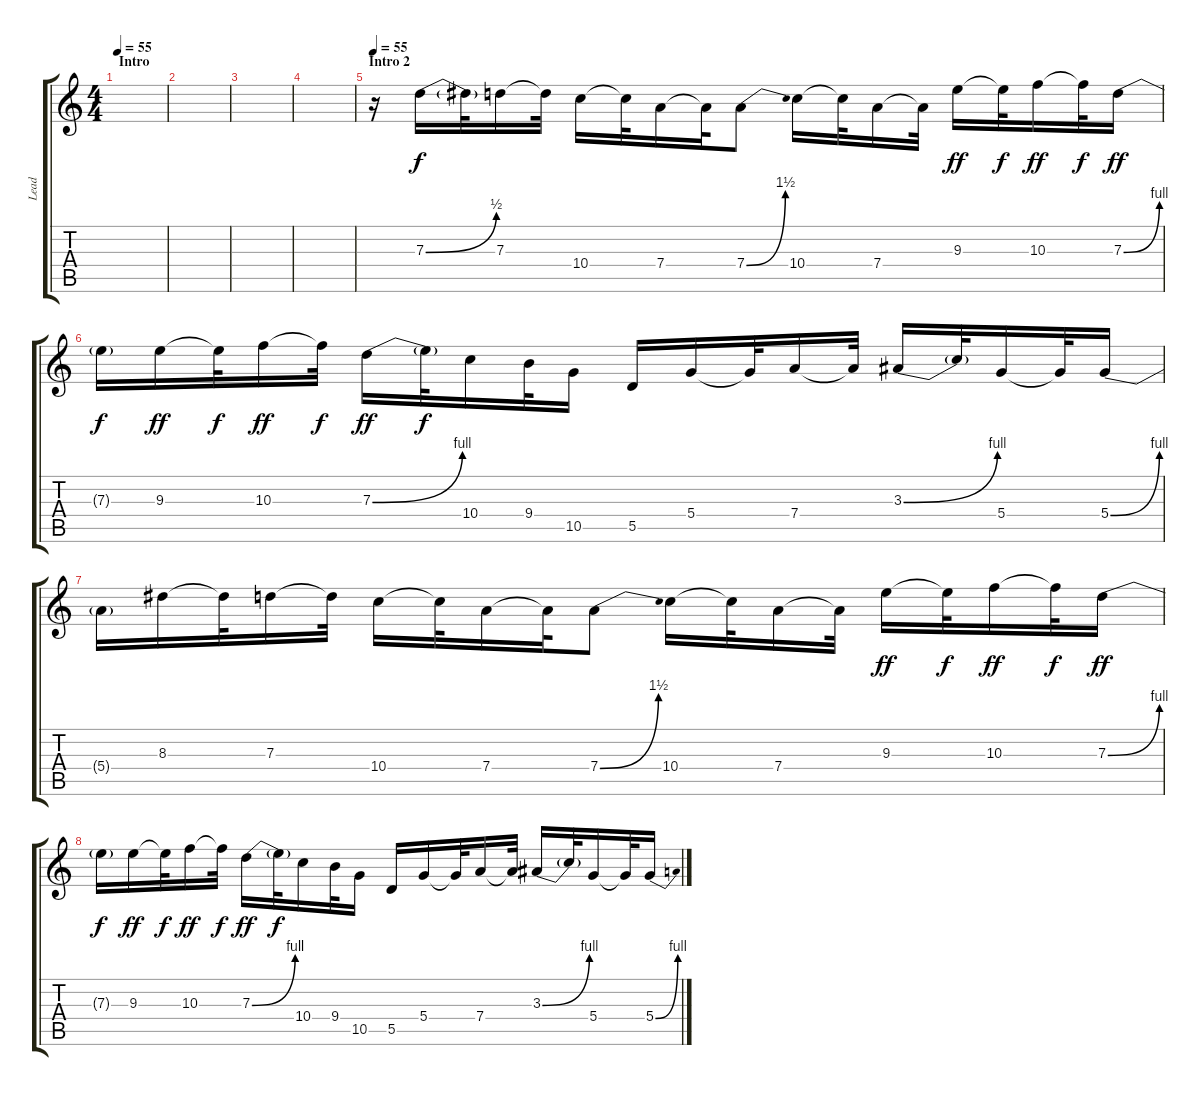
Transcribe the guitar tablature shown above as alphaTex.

\track ("Lead" "Lead") {instrument distortionguitar}
\staff {score tabs}
\tuning (E4 B3 G3 D3 A2 E2) {hide}
\ts (4 4)
\section ("" "Intro")
\tempo 55
\tempo 35
\tempo 40
\tempo 55
\clef g2
\ks c
|
|
|
|
\section ("" "Intro 2")
\tempo 55
r.16{volume 8} 7.3{be (bend 0 0 60 2)}.16 7.3{t}.32 7.3.16 7.3{t}.32 10.4.16 10.4{t}.32 7.4.16 7.4{t}.32 7.4{be (bend 0 0 60 6)}.8 10.4.16 10.4{t}.32 7.4.16 7.4{t}.32 9.3.16{dy ff} 9.3{t}.32{dy f} 10.3.16{dy ff} 10.3{t}.32{dy f} 7.3{be (bend 0 0 60 4)}.16{dy ff} |
7.3{t}.16{dy f} 9.3.16{dy ff} 9.3{t}.32{dy f} 10.3.16{dy ff} 10.3{t}.32{dy f} 7.3{be (bend 0 0 60 4)}.16{dy ff} 7.3{t}.32{dy f} 10.4.16 9.4.32 10.5.16 5.5.16 5.4.16 5.4{t}.32 7.4.16 7.4{t}.32 3.3{be (bend 0 0 60 4)}.16 3.3{t}.32 5.4.16 5.4{t}.32 5.4{be (bend 0 0 60 4)}.16 |
5.4{t}.16 8.3.16 8.3{t}.32 7.3.16 7.3{t}.32 10.4.16 10.4{t}.32 7.4.16 7.4{t}.32 7.4{be (bend 0 0 60 6)}.8 10.4.16 10.4{t}.32 7.4.16 7.4{t}.32 9.3.16{dy ff} 9.3{t}.32{dy f} 10.3.16{dy ff} 10.3{t}.32{dy f} 7.3{be (bend 0 0 60 4)}.16{dy ff} |
7.3{t}.16{dy f} 9.3.16{dy ff} 9.3{t}.32{dy f} 10.3.16{dy ff} 10.3{t}.32{dy f} 7.3{be (bend 0 0 60 4)}.16{dy ff} 7.3{t}.32{dy f} 10.4.16 9.4.32 10.5.16 5.5.16 5.4.16 5.4{t}.32 7.4.16 7.4{t}.32 3.3{be (bend 0 0 60 4)}.16 3.3{t}.32 5.4.16 5.4{t}.32 5.4{be (bend 0 0 60 4)}.16
